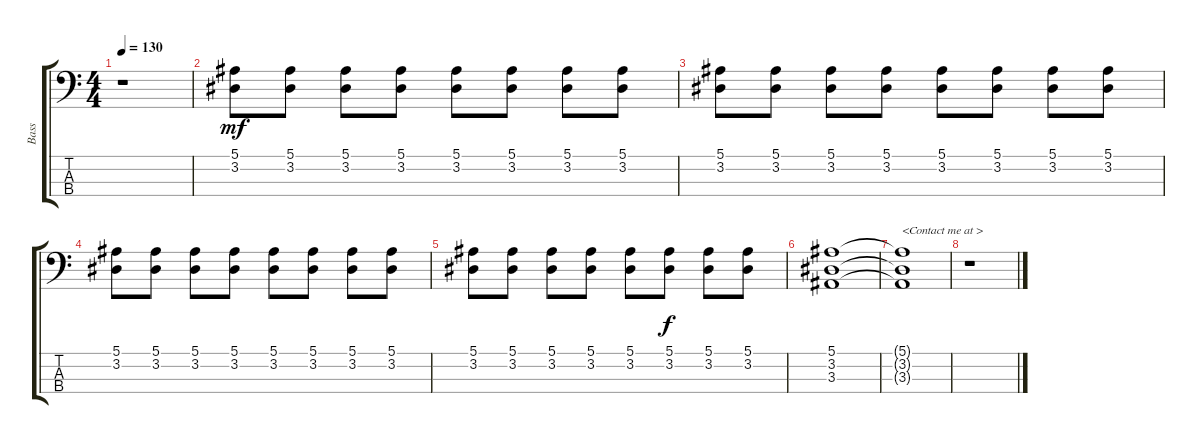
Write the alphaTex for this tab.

\track ("Bass" "Bass") {instrument electricbasspick}
\staff {score tabs}
\tuning (F2 C2 G1 C1) {hide}
\ts (4 4)
\tempo 130
\clef f4
\ks c
r.1{dy f} |
(5.1 3.2).8{dy mf} (5.1 3.2).8 (5.1 3.2).8 (5.1 3.2).8 (5.1 3.2).8 (5.1 3.2).8 (5.1 3.2).8 (5.1 3.2).8 |
(5.1 3.2).8 (5.1 3.2).8 (5.1 3.2).8 (5.1 3.2).8 (5.1 3.2).8 (5.1 3.2).8 (5.1 3.2).8 (5.1 3.2).8 |
(5.1 3.2).8 (5.1 3.2).8 (5.1 3.2).8 (5.1 3.2).8 (5.1 3.2).8 (5.1 3.2).8 (5.1 3.2).8 (5.1 3.2).8 |
(5.1 3.2).8 (5.1 3.2).8 (5.1 3.2).8 (5.1 3.2).8 (5.1 3.2).8 (5.1 3.2).8{dy f} (5.1 3.2).8 (5.1 3.2).8 |
(5.1 3.2 3.3).1 |
(5.1{t} 3.2{t} 3.3{t}).1{txt "<Contact me at >"} |
r.1
